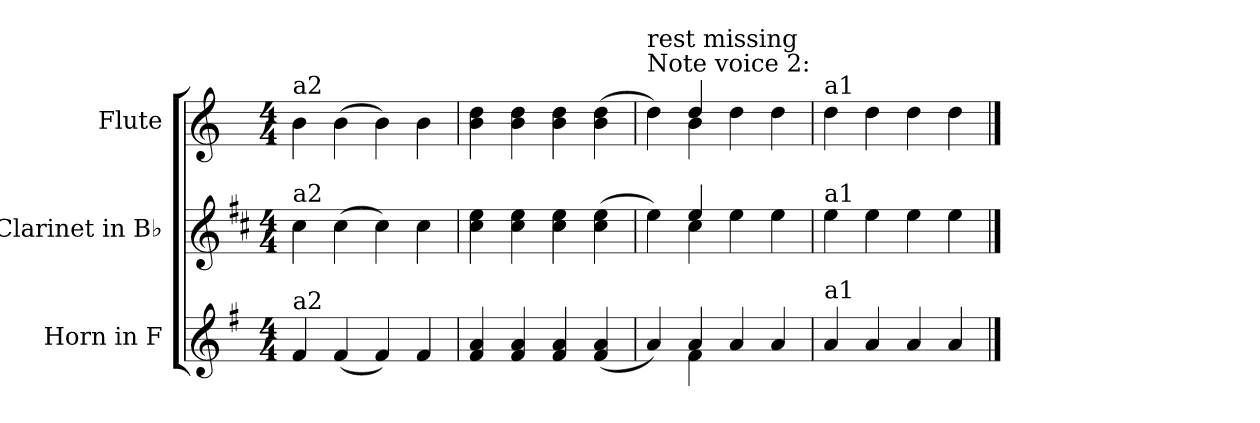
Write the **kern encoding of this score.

**kern	**kern	**kern
*part3	*part2	*part1
*staff3	*staff2	*staff1
*I"Horn in F	*I"Clarinet in B♭	*I"Flute
*I'Hn. in F	*I'Cl. in B♭	*I'Fl.
*clefG2	*clefG2	*clefG2
*ITrd4c7	*ITrd1c2	*
*k[]	*k[]	*k[]
*M4/4	*M4/4	*M4/4
=1	=1	=1
!	!	!LO:TX:a:t=a2
!	!LO:TX:a:t=a2	!
!LO:TX:a:t=a2	!	!
4B/	4b\	4b\
(4B/	(4b\	(4b\
4B/)	4b\)	4b\)
4B/	4b\	4b\
=2	=2	=2
4B/ 4d/	4b\ 4dd\	4b\ 4dd\
4B/ 4d/	4b\ 4dd\	4b\ 4dd\
4B/ 4d/	4b\ 4dd\	4b\ 4dd\
(4B/ 4d/	(4b\ 4dd\	(4b\ 4dd\
=3	=3	=3
*^	*^	*^
!	!	!	!	!LO:TX:a:t=Note voice 2&colon;	!
!	!	!	!	!LO:TX:a:t=rest missing	!
4d/)	4ryy	4dd\)	4ryy	4dd\)	4ryy
4d/	4B\	4dd/	4b\	4dd/	4b\
4d/	2ryy	4dd\	2ryy	4dd\	2ryy
4d/	.	4dd\	.	4dd\	.
*v	*v	*	*	*v	*v
*	*v	*v	*
=4	=4	=4
!	!	!LO:TX:a:t=a1
!	!LO:TX:a:t=a1	!
!LO:TX:a:t=a1	!	!
4d/	4dd\	4dd\
4d/	4dd\	4dd\
4d/	4dd\	4dd\
4d/	4dd\	4dd\
==	==	==
*-	*-	*-
